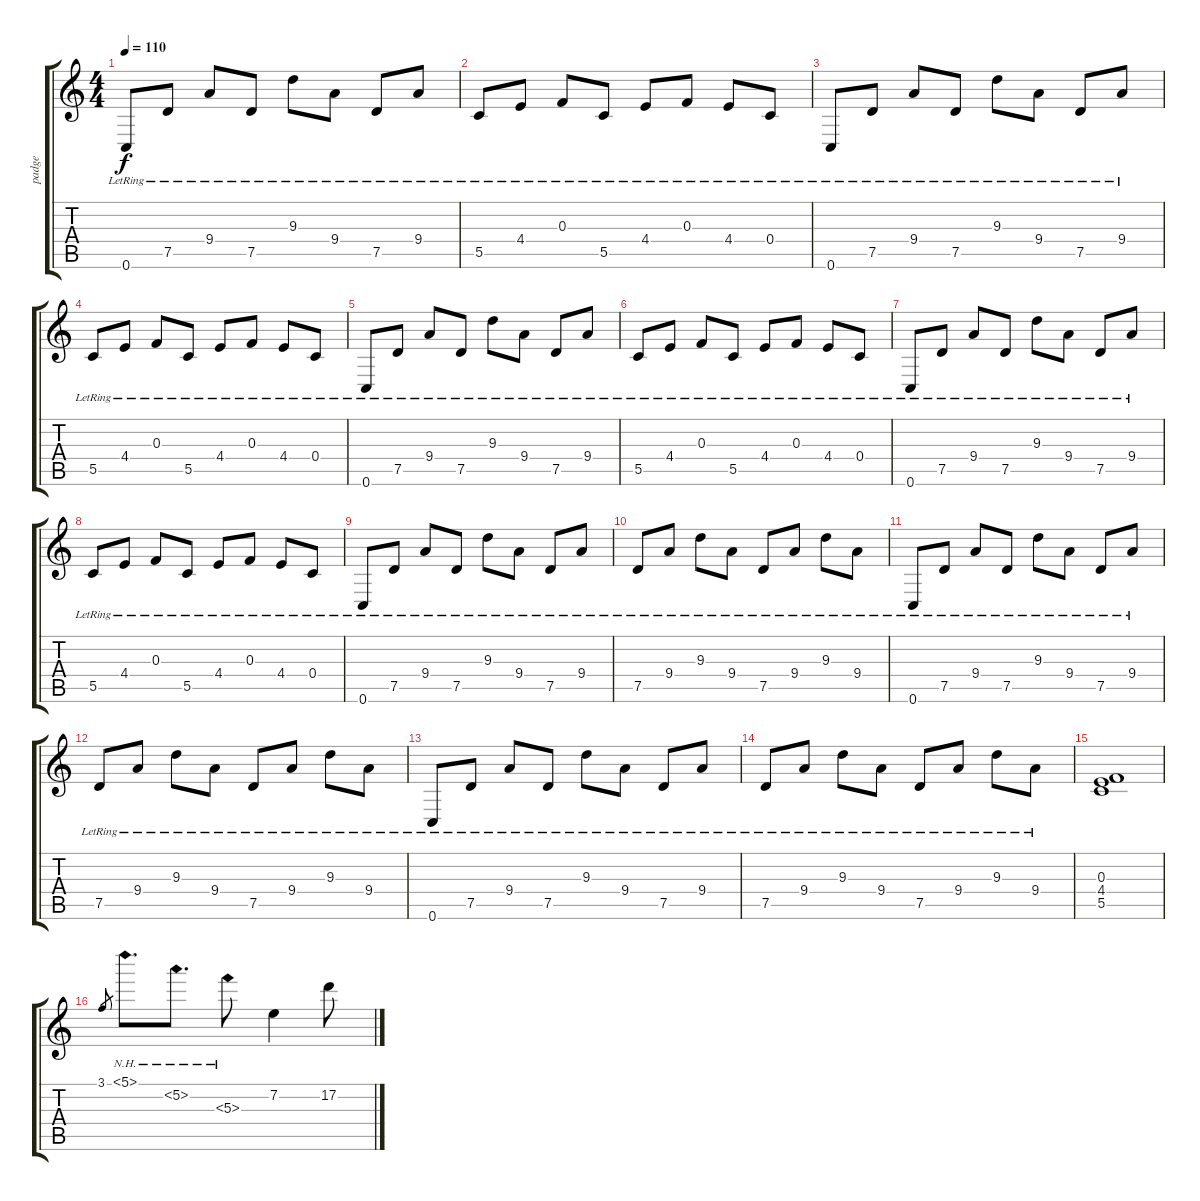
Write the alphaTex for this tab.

\track ("padge" "padge") {instrument overdrivenguitar}
\staff {score tabs}
\tuning (D4 A3 F3 C3 G2 C2) {hide}
\ts (4 4)
\tempo 110
\clef g2
\ks c
0.6{lr}.8{dy f} 7.5{lr}.8 9.4{lr}.8 7.5{lr}.8 9.3{lr}.8 9.4{lr}.8 7.5{lr}.8 9.4{lr}.8 |
5.5{lr}.8 4.4{lr}.8 0.3{lr}.8 5.5{lr}.8 4.4{lr}.8 0.3{lr}.8 4.4{lr}.8 0.4{lr}.8 |
0.6{lr}.8 7.5{lr}.8 9.4{lr}.8 7.5{lr}.8 9.3{lr}.8 9.4{lr}.8 7.5{lr}.8 9.4{lr}.8 |
5.5{lr}.8 4.4{lr}.8 0.3{lr}.8 5.5{lr}.8 4.4{lr}.8 0.3{lr}.8 4.4{lr}.8 0.4{lr}.8 |
0.6{lr}.8 7.5{lr}.8 9.4{lr}.8 7.5{lr}.8 9.3{lr}.8 9.4{lr}.8 7.5{lr}.8 9.4{lr}.8 |
5.5{lr}.8 4.4{lr}.8 0.3{lr}.8 5.5{lr}.8 4.4{lr}.8 0.3{lr}.8 4.4{lr}.8 0.4{lr}.8 |
0.6{lr}.8 7.5{lr}.8 9.4{lr}.8 7.5{lr}.8 9.3{lr}.8 9.4{lr}.8 7.5{lr}.8 9.4{lr}.8 |
5.5{lr}.8 4.4{lr}.8 0.3{lr}.8 5.5{lr}.8 4.4{lr}.8 0.3{lr}.8 4.4{lr}.8 0.4{lr}.8 |
0.6{lr}.8 7.5{lr}.8 9.4{lr}.8 7.5{lr}.8 9.3{lr}.8 9.4{lr}.8 7.5{lr}.8 9.4{lr}.8 |
7.5{lr}.8 9.4{lr}.8 9.3{lr}.8 9.4{lr}.8 7.5{lr}.8 9.4{lr}.8 9.3{lr}.8 9.4{lr}.8 |
0.6{lr}.8 7.5{lr}.8 9.4{lr}.8 7.5{lr}.8 9.3{lr}.8 9.4{lr}.8 7.5{lr}.8 9.4{lr}.8 |
7.5{lr}.8 9.4{lr}.8 9.3{lr}.8 9.4{lr}.8 7.5{lr}.8 9.4{lr}.8 9.3{lr}.8 9.4{lr}.8 |
0.6{lr}.8 7.5{lr}.8 9.4{lr}.8 7.5{lr}.8 9.3{lr}.8 9.4{lr}.8 7.5{lr}.8 9.4{lr}.8 |
7.5{lr}.8 9.4{lr}.8 9.3{lr}.8 9.4{lr}.8 7.5{lr}.8 9.4{lr}.8 9.3{lr}.8 9.4{lr}.8 |
(0.3 4.4 5.5).1 |
3.1.8{gr} 5.1{nh}.8{d} 5.2{nh}.8{d} 5.3{nh}.8 7.2.4 17.2.8
